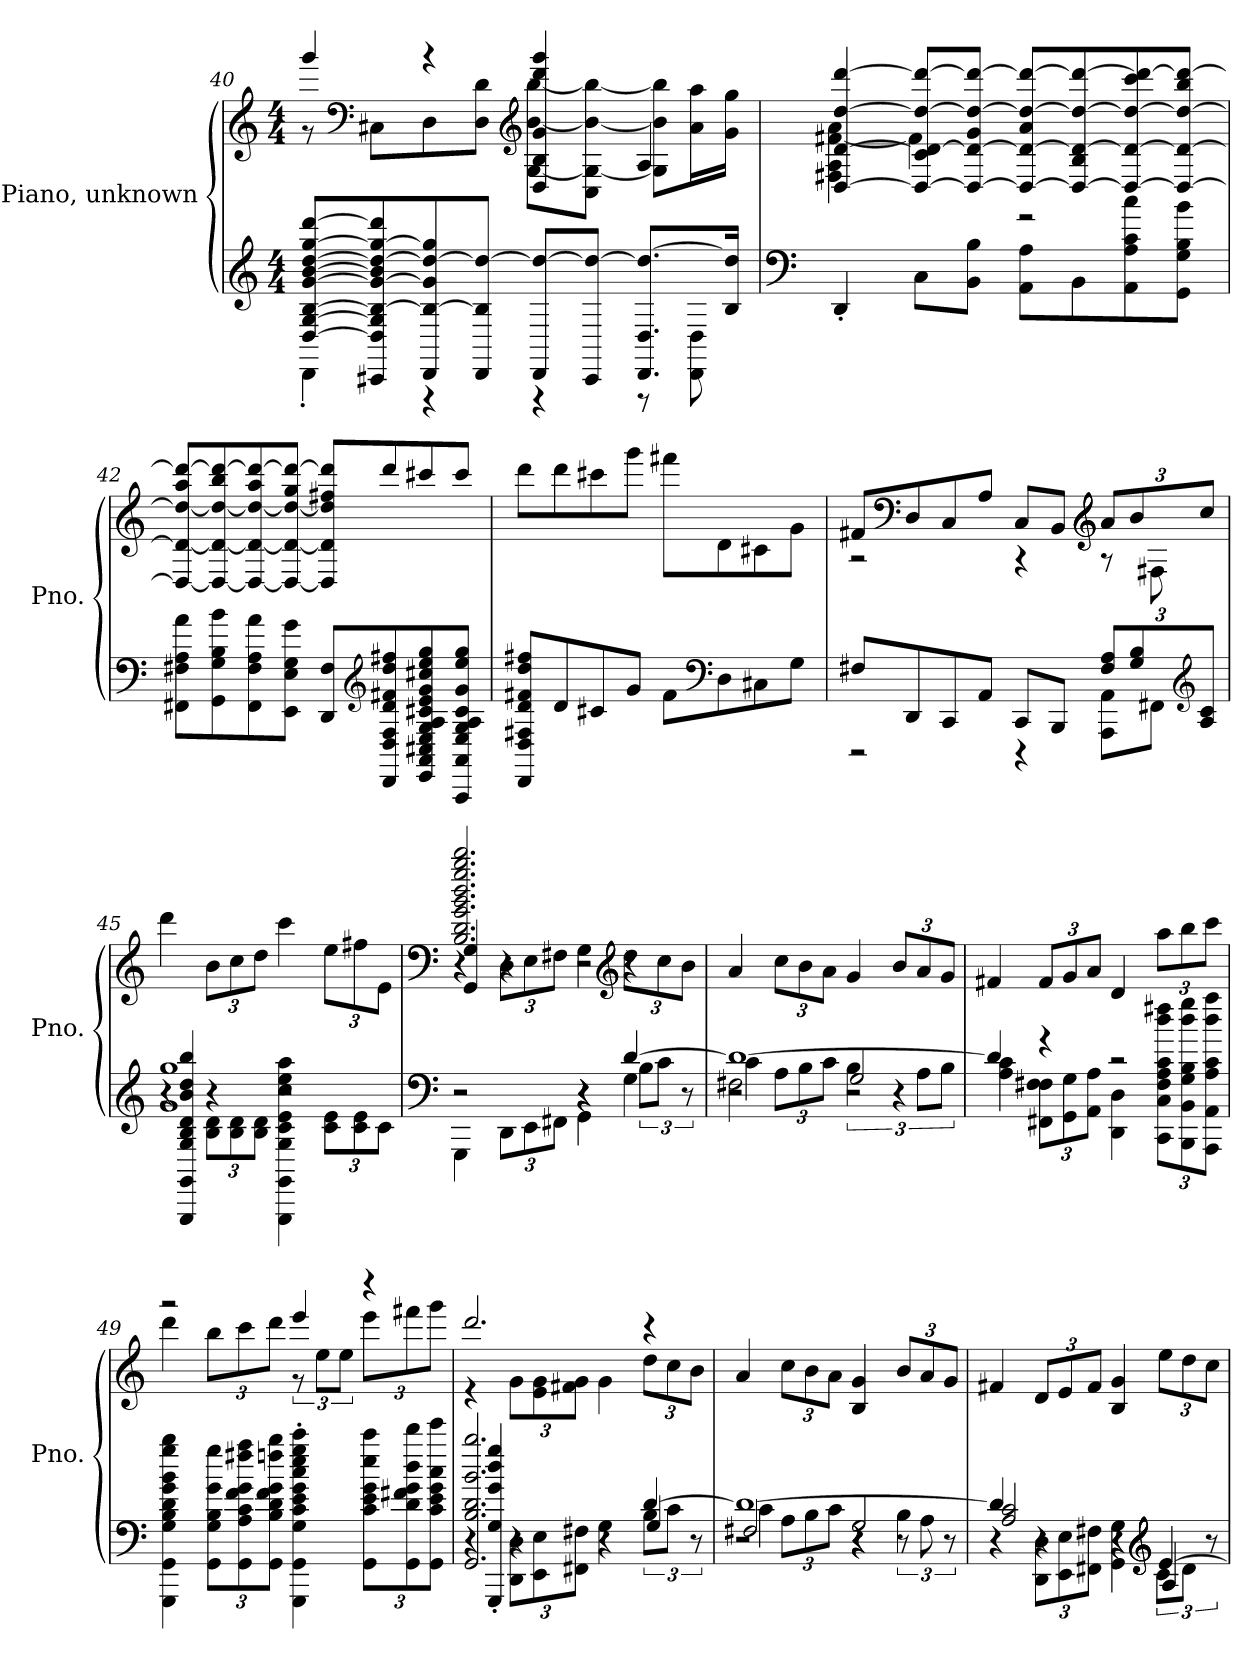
**kern	**kern
*part1	*part1
*staff2	*staff1
*I"Piano, unknown	*
*I'Pno.	*
*clefG2	*clefG2
*k[]	*k[]
*M4/4	*M4/4
=40	=40
*^	*^
[8D/ [8G/ [8B/ [8g/ [8b/ [8dd/ [8gg/ [8ddd/L	4DD'\	4ggg/	8r
*	*	*clefF4	*
8CC#X/ 8D/] 8G/] 8B/_ 8g/_ 8b/] 8dd/_ 8gg/_ 8ddd/]	.	.	8C#X\L
8DD/ 8B/_ 8g/] 8dd/_ 8gg/]	4r	4r	8D\
8DD/ 8B/] 8dd/_J	.	.	8D\ 8d\J
*	*	*clefG2	*
8DD/ 8dd/_L	4r	4D/ 4B/ 4g/ 4ddd/ 4ggg/	[8G\ [8b\ [8bb\L
8CC#/ 8dd/_J	.	.	8C#\ 8G\_ 8b\_ 8bb\_J
8.DD/ 8.D/ 8.dd/_L	8r	4A/	8G\] 8b\] 8bb\]L
.	8DD\ 8D\	.	16a\ 16aa\L
16B/ 16dd/]Jk	.	.	16g\ 16gg\JJ
*v	*v	*	*
!!LO:LB:g=z	!!
=41	=41	=41
*clefF4	*	*
4DD'/	[4D/ [4d/ [4dd/ [4ddd/	4F#X\ 4A\ [4f#X\ 4a\
8C\L	8D/_ 8c/ 8d/_ 8dd/_ 8ddd/_L	4f#\]
8BB\ 8B\J	8D/_ 8d/_ 8g/ 8dd/_ 8ddd/_J	.
8AA\ 8A\L	8D/_ 8d/_ 8a/ 8dd/_ 8ddd/_L	2r
8BB\	8D/_ 8B/ 8d/_ 8dd/_ 8ddd/_	.
8AA\ 8A\ 8c\ 8cc\	8D/_ 8d/_ 8dd/_ 8ccc/ 8ddd/_	.
8GG\ 8G\ 8B\ 8b\J	8D/_ 8d/_ 8dd/_ 8bb/ 8ddd/_J	.
*	*v	*v
=42	=42
8FF#X\ 8F#X\ 8A\ 8a\L	8D/_ 8d/_ 8dd/_ 8aa/ 8ddd/_L
8GG\ 8G\ 8B\ 8b\	8D/_ 8d/_ 8dd/_ 8bb/ 8ddd/_
8FF#\ 8F#\ 8A\ 8a\	8D/_ 8d/_ 8dd/_ 8aa/ 8ddd/_
8EE\ 8E\ 8G\ 8g\J	8D/_ 8d/_ 8dd/_ 8gg/ 8ddd/_J
8DD/ 8F#/L	8D/] 8d/] 8dd/] 8ff#X/ 8ddd/]L
*clefG2	*
8DD/ 8D/ 8F#/ 8d/ 8f#X/ 8dd/ 8ff#X/	8ddd/
8EE/ 8AA/ 8C#X/ 8E/ 8G/ 8A/ 8c#X/ 8e/ 8g/ 8cc#X/ 8ee/ 8gg/	8ccc#X/
8AAA/ 8AA/ 8E/ 8G/ 8A/ 8c#/ 8g/ 8ee/ 8gg/J	8ccc#/J
=43	=43
8DD/ 8D/ 8F#X/ 8d/ 8f#X/ 8dd/ 8ff#X/L	8ddd\L
8d/	8ddd\
8c#X/	8ccc#X\
8g/J	8ggg\J
8f#\L	8fff#X\L
*clefF4	*
8D\	8d\
8C#X\	8c#X\
8G\J	8g\J
!!LO:LB:g=z
=44	=44
*^	*^
8F#X/L	2r	8f#X/L	2r
*	*	*clefF4	*
8DD/	.	8D/	.
8CC/	.	8C/	.
8AA/J	.	8A/J	.
8CC/L	4r	8C/L	4r
8BBB/J	.	8BB/J	.
*	*	*clefG2	*
*Xbrackettup	*	*Xbrackettup	*
12F#/ 12A/L	8AAA\ 8AA\L	12a/L	8r
12G/ 12B/	.	12b/	.
.	8FF#X\J	.	8F#X\
*clefG2	*	*	*
12A/ 12c/J	.	12cc/J	.
*	*	*v	*v
=45	=45	=45
*	*^	*
1g 1gg	4r	4GGG/ 4GG/ 4G/ 4B/ 4d/ 4b/ 4dd/ 4bb/	4ddd\
.	12B\ 12d\L	4r	12b\L
.	12B\ 12d\	.	12cc\
.	12B\ 12d\J	.	12dd\J
.	4GGG\ 4GG\ 4G\ 4c\ 4e\ 4cc\ 4ee\ 4aa\	2r	4ccc\
.	12c\ 12e\L	.	12ee\L
.	12c\ 12e\	.	12ff#X\
.	12c\J	.	12e\J
=46	=46	=46	=46
*clefF4	*	*	*clefF4
*	*	*	*^
*	*	*	*	*^
2r	2r	4GGG\	2.B/ 2.d/ 2.g/ 2.b/ 2.dd/ 2.gg/ 2.bb/ 2.ddd/	4r	4GG/ 4G/
.	.	12DD\L	.	12D\L	4r
.	.	12EE\	.	12E\	.
.	.	12FF#X\J	.	12F#X\J	.
4r	4r	4GG\	.	4G\	2r
*	*	*	*clefG2	*	*
*	*	*brackettup	*	*	*
[4d/	4G\	12B\L	4r	12dd\L	.
.	.	12c\J	.	12cc\	.
.	.	12r	.	12b\J	.
*	*	*	*v	*v	*v
!!LO:LB:g=z
=47	=47	=47	=47
*	*	*^	*
1d_	2F#X\	2r	4c\	4a/
*	*	*	*Xbrackettup	*
.	.	.	12A\L	12cc\L
.	.	.	12B\	12b\
.	.	.	12c\J	12a\J
*	*	*	*brackettup	*
.	4B\	2G/	3r	4g/
.	4r	.	.	12b/L
.	.	.	12A\L	12a/
.	.	.	12B\J	12g/J
*	*v	*v	*v	*
=48	=48	=48
4d/]	4A\ 4c\	4f#X/
*	*Xbrackettup	*
4r	12FF#X\ 12F\ 12F#X\L	12f#/L
.	12GG\ 12G\	12g/
.	12AA\ 12A\J	12a/J
2r	4DD\ 4D\	4d/
.	12CC\ 12C\ 12F#\ 12A\ 12c\ 12dd\ 12ff#X\L	12aa\L
.	12BBB\ 12BB\ 12G\ 12B\ 12dd\ 12gg\	12bb\
.	12AAA\ 12AA\ 12A\ 12c\ 12dd\ 12aa\J	12ccc\J
*v	*v	*
=49	=49
*	*^
4GGG\ 4GG\ 4G\ 4B\ 4d\ 4g\ 4b\ 4gg\ 4bb\	2r	4ddd\
12GG\ 12G\ 12B\ 12g\ 12gg\L	.	12bb\L
12GG\ 12A\ 12c\ 12f\ 12g\ 12ff#X\ 12aa\	.	12ccc\
12GG\ 12B\ 12d\ 12f\ 12g\ 12ffn\ 12bb\J	.	12ddd\J
*	*	*brackettup
4GGG\' 4GG\' 4G\' 4c\' 4e\' 4g\' 4cc\' 4ee\' 4gg\' 4ccc\'	4eee/	12r
.	.	12ee\L
.	.	12ee\J
*	*	*Xbrackettup
12GG\ 12c\ 12e\ 12g\ 12ee\ 12ccc\L	4r	12eee\L
12GG\ 12d\ 12f#X\ 12g\ 12dd\ 12ddd\	.	12fff#X\
12GG\ 12c\ 12e\ 12g\ 12cc\ 12eee\J	.	12ggg\J
!!LO:LB:g=z	!!
=50	=50	=50
*^	*	*
*	*^	*	*
2.GG/ 2.B/ 2.d/ 2.b/ 2.bb/	4GGG/' 4G/' 4g/' 4dd/' 4gg/'	4r	2.ddd/	4r
.	4r	12DD\ 12D\L	.	12g\L
.	.	12EE\ 12E\	.	12e\ 12g\
.	.	12FF#X\ 12F#X\J	.	12f#X\ 12g\J
.	4r	4G\	.	4g\
*	*	*brackettup	*	*
[4d/	4G/	12B\L	4r	12dd\L
.	.	12c\J	.	12cc\
.	.	12r	.	12b\J
*	*	*	*v	*v
=51	=51	=51	=51
*	*	*^	*
1d_	2r	2F#X/	4c\	4a/
*	*	*	*Xbrackettup	*
.	.	.	12A\L	12cc\L
.	.	.	12B\	12b\
.	.	.	12c\J	12a\J
.	4r	2G/	4r	4B/ 4g/
*	*	*	*brackettup	*
.	4B\	.	12r	12b/L
.	.	.	12A\	12a/
.	.	.	12r	12g/J
*	*	*v	*v	*
=52	=52	=52	=52
4d/]	2A/ 2c/	4r	4f#X/
*	*	*Xbrackettup	*
4r	.	12DD\ 12D\L	12d/L
.	.	12EE\ 12E\	12e/
.	.	12FF#X\ 12F#X\J	12f#/J
4r	4r	4GG\ 4G\	4B/ 4g/
*clefG2	*	*	*
*	*	*brackettup	*
[4e/	4A/	12c\L	12ee\L
.	.	12d\J	12dd\
.	.	12r	12cc\J
*v	*v	*v	*
=	=
*-	*-
